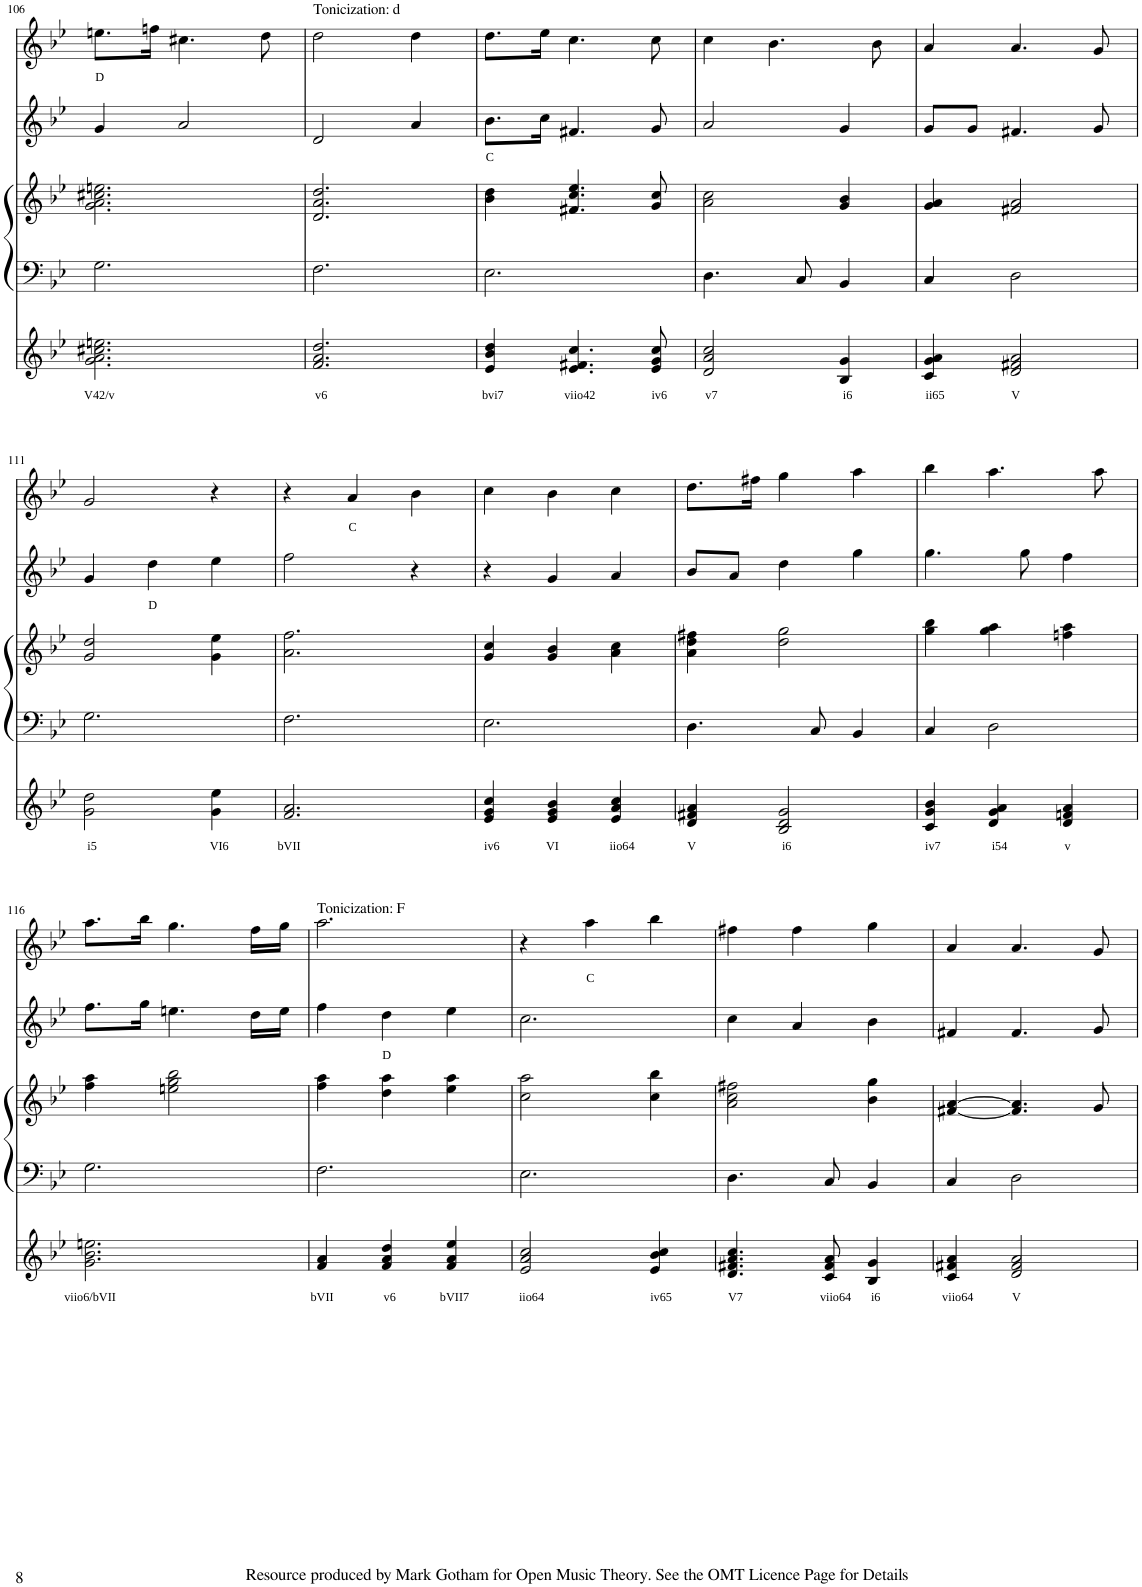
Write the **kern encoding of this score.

**kern	**text	**kern	**kern	**kern	**text	**kern	**text
*part5	*part5	*part4	*part3	*part2	*part2	*part1	*part1
*staff5	*staff5	*staff4	*staff3	*staff2	*staff2	*staff1	*staff1
*I"Full reduction	*	*I"Basso Continuo	*I"Vln Chd Reduction	*I"Violin 2	*	*I"Violin 1	*
*	*	*	*	*I'Vln	*	*I'Vln	*
!!LO:PB:g=z
*clefG2	*	*clefF4	*clefG2	*clefG2	*	*clefG2	*
*k[b-e-]	*	*k[b-e-]	*k[b-e-]	*k[b-e-]	*	*k[b-e-]	*
*M3/4	*	*M3/4	*M3/4	*M3/4	*	*M3/4	*
=106	=106	=106	=106	=106	=106	=106	=106
!	!LO:LY:b	!	!	!	!	!	!LO:LY:b
2.g\ 2.a\ 2.cc#X\ 2.een\	V42/v	2.G\	2.g\ 2.a\ 2.cc#X\ 2.een\	4g/	.	8.een\L	D
.	.	.	.	.	.	16ffn\Jk	.
.	.	.	.	2a/	.	4.cc#X\	.
.	.	.	.	.	.	8dd\	.
=107	=107	=107	=107	=107	=107	=107	=107
!	!	!	!	!	!	!LO:TX:a:t=Tonicization&colon; d	!
!	!LO:LY:b	!	!	!	!	!	!
2.f/ 2.a/ 2.dd/	v6	2.F\	2.d/ 2.a/ 2.dd/	2d/	.	2dd\	.
.	.	.	.	4a/	.	4dd\	.
=108	=108	=108	=108	=108	=108	=108	=108
!	!LO:LY:b	!	!	!	!LO:LY:b	!	!
4e-/ 4b-/ 4dd/	bvi7	2.E-\	4b-\ 4dd\	8.b-\L	C	8.dd\L	.
.	.	.	.	16cc\Jk	.	16ee-\Jk	.
!	!LO:LY:b	!	!	!	!	!	!
4.e-/ 4.f#X/ 4.cc/	viio42	.	4.f#X/ 4.cc/ 4.ee-/	4.f#X/	.	4.cc\	.
!	!LO:LY:b	!	!	!	!	!	!
8e-/ 8g/ 8cc/	iv6	.	8g/ 8cc/	8g/	.	8cc\	.
=109	=109	=109	=109	=109	=109	=109	=109
!	!LO:LY:b	!	!	!	!	!	!
2d/ 2a/ 2cc/	v7	4.D\	2a\ 2cc\	2a/	.	4cc\	.
.	.	.	.	.	.	4.b-\	.
.	.	8C/	.	.	.	.	.
!	!LO:LY:b	!	!	!	!	!	!
4B-/ 4g/	i6	4BB-/	4g/ 4b-/	4g/	.	.	.
.	.	.	.	.	.	8b-\	.
=110	=110	=110	=110	=110	=110	=110	=110
!	!LO:LY:b	!	!	!	!	!	!
4c/ 4g/ 4a/	ii65	4C/	4g/ 4a/	8g/L	.	4a/	.
.	.	.	.	8g/J	.	.	.
!	!LO:LY:b	!	!	!	!	!	!
2d/ 2f#X/ 2a/	V	2D\	2f#X/ 2a/	4.f#X/	.	4.a/	.
.	.	.	.	8g/	.	8g/	.
!!LO:LB:g=z
=111	=111	=111	=111	=111	=111	=111	=111
!	!LO:LY:b	!	!	!	!	!	!
2g\ 2dd\	i5	2.G\	2g/ 2dd/	4g/	.	2g/	.
!	!	!	!	!	!LO:LY:b	!	!
.	.	.	.	4dd\	D	.	.
!	!LO:LY:b	!	!	!	!	!	!
4g\ 4ee-\	VI6	.	4g\ 4ee-\	4ee-\	.	4r	.
=112	=112	=112	=112	=112	=112	=112	=112
!	!LO:LY:b	!	!	!	!	!	!
2.f/ 2.a/	bVII	2.F\	2.a\ 2.ff\	2ff\	.	4r	.
!	!	!	!	!	!	!	!LO:LY:b
.	.	.	.	.	.	4a/	C
.	.	.	.	4r	.	4b-\	.
=113	=113	=113	=113	=113	=113	=113	=113
!	!LO:LY:b	!	!	!	!	!	!
4e-/ 4g/ 4cc/	iv6	2.E-\	4g/ 4cc/	4r	.	4cc\	.
!	!LO:LY:b	!	!	!	!	!	!
4e-/ 4g/ 4b-/	VI	.	4g/ 4b-/	4g/	.	4b-\	.
!	!LO:LY:b	!	!	!	!	!	!
4e-/ 4a/ 4cc/	iio64	.	4a\ 4cc\	4a/	.	4cc\	.
=114	=114	=114	=114	=114	=114	=114	=114
!	!LO:LY:b	!	!	!	!	!	!
4d/ 4f#X/ 4a/	V	4.D\	4a\ 4dd\ 4ff#X\	8b-/L	.	8.dd\L	.
.	.	.	.	8a/J	.	.	.
.	.	.	.	.	.	16ff#X\Jk	.
!	!LO:LY:b	!	!	!	!	!	!
2B-/ 2d/ 2g/	i6	.	2dd\ 2gg\	4dd\	.	4gg\	.
.	.	8C/	.	.	.	.	.
.	.	4BB-/	.	4gg\	.	4aa\	.
=115	=115	=115	=115	=115	=115	=115	=115
!	!LO:LY:b	!	!	!	!	!	!
4c/ 4g/ 4b-/	iv7	4C/	4gg\ 4bb-\	4.gg\	.	4bb-\	.
!	!LO:LY:b	!	!	!	!	!	!
4d/ 4g/ 4a/	i54	2D\	4gg\ 4aa\	.	.	4.aa\	.
.	.	.	.	8gg\	.	.	.
!	!LO:LY:b	!	!	!	!	!	!
4d/ 4fn/ 4a/	v	.	4ffn\ 4aa\	4ff\	.	.	.
.	.	.	.	.	.	8aa\	.
!!LO:LB:g=z
=116	=116	=116	=116	=116	=116	=116	=116
!	!LO:LY:b	!	!	!	!	!	!
2.g\ 2.b-\ 2.een\	viio6/bVII	2.G\	4ff\ 4aa\	8.ff\L	.	8.aa\L	.
.	.	.	.	16gg\Jk	.	16bb-\Jk	.
.	.	.	2een\ 2gg\ 2bb-\	4.een\	.	4.gg\	.
.	.	.	.	16dd\LL	.	16ff\LL	.
.	.	.	.	16ee\JJ	.	16gg\JJ	.
=117	=117	=117	=117	=117	=117	=117	=117
!	!	!	!	!	!	!LO:TX:a:t=Tonicization&colon; F	!
!	!LO:LY:b	!	!	!	!	!	!
4f/ 4a/	bVII	2.F\	4ff\ 4aa\	4ff\	.	2.aa\	.
!	!LO:LY:b	!	!	!	!LO:LY:b	!	!
4f/ 4a/ 4dd/	v6	.	4dd\ 4aa\	4dd\	D	.	.
!	!LO:LY:b	!	!	!	!	!	!
4f/ 4a/ 4ee-/	bVII7	.	4ee-\ 4aa\	4ee-\	.	.	.
=118	=118	=118	=118	=118	=118	=118	=118
!	!LO:LY:b	!	!	!	!	!	!
2e-/ 2a/ 2cc/	iio64	2.E-\	2cc\ 2aa\	2.cc\	.	4r	.
!	!	!	!	!	!	!	!LO:LY:b
.	.	.	.	.	.	4aa\	C
!	!LO:LY:b	!	!	!	!	!	!
4e-/ 4b-/ 4cc/	iv65	.	4cc\ 4bb-\	.	.	4bb-\	.
=119	=119	=119	=119	=119	=119	=119	=119
!	!LO:LY:b	!	!	!	!	!	!
4.d/ 4.f#X/ 4.a/ 4.cc/	V7	4.D\	2a\ 2cc\ 2ff#X\	4cc\	.	4ff#X\	.
.	.	.	.	4a/	.	4ff#\	.
!	!LO:LY:b	!	!	!	!	!	!
8c/ 8f#/ 8a/	viio64	8C/	.	.	.	.	.
!	!LO:LY:b	!	!	!	!	!	!
4B-/ 4g/	i6	4BB-/	4b-\ 4gg\	4b-\	.	4gg\	.
=120	=120	=120	=120	=120	=120	=120	=120
!	!LO:LY:b	!	!	!	!	!	!
4c/ 4f#X/ 4a/	viio64	4C/	[4f#X/ [4a/	4f#X/	.	4a/	.
!	!LO:LY:b	!	!	!	!	!	!
2d/ 2f#/ 2a/	V	2D\	4.f#/] 4.a/]	4.f#/	.	4.a/	.
.	.	.	8g/	8g/	.	8g/	.
=	=	=	=	=	=	=	=
*-	*-	*-	*-	*-	*-	*-	*-
